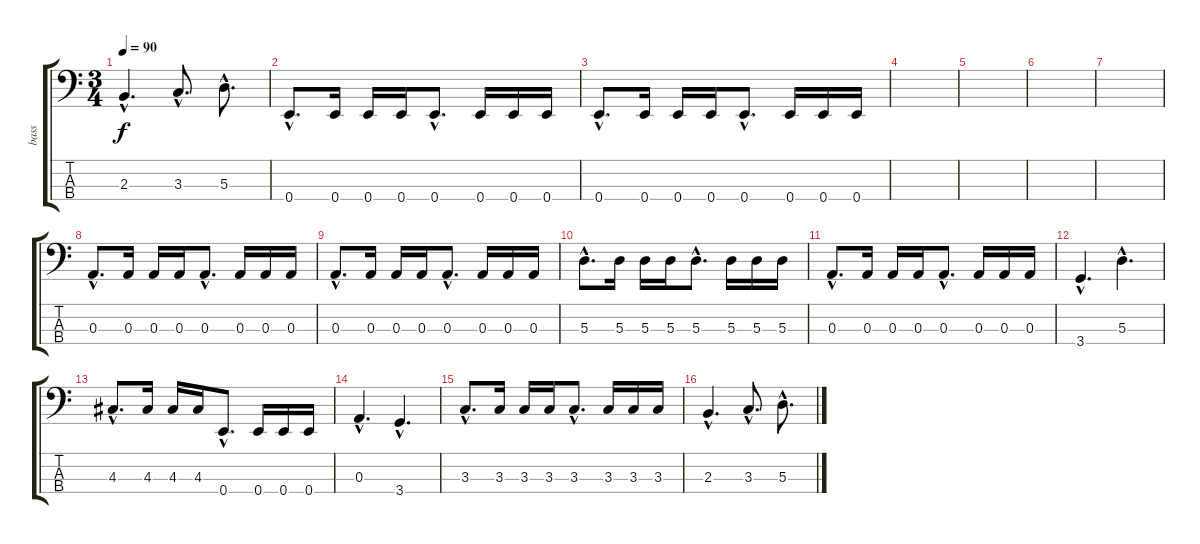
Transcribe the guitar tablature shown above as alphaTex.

\track ("bass" "bass") {instrument electricbasspick}
\staff {score tabs}
\tuning (G2 D2 A1 E1) {hide}
\ts (3 4)
\tempo 90
\clef f4
\ks c
2.3{hac}.4{d dy f} 3.3{hac}.8{d} 5.3{hac}.8{d} |
0.4{hac}.8{d} 0.4.16 0.4.16 0.4.16 0.4{hac}.8{d} 0.4.16 0.4.16 0.4.16 |
0.4{hac}.8{d} 0.4.16 0.4.16 0.4.16 0.4{hac}.8{d} 0.4.16 0.4.16 0.4.16 |
|
|
|
|
0.3{hac}.8{d} 0.3.16 0.3.16 0.3.16 0.3{hac}.8{d} 0.3.16 0.3.16 0.3.16 |
0.3{hac}.8{d} 0.3.16 0.3.16 0.3.16 0.3{hac}.8{d} 0.3.16 0.3.16 0.3.16 |
5.3{hac}.8{d} 5.3.16 5.3.16 5.3.16 5.3{hac}.8{d} 5.3.16 5.3.16 5.3.16 |
0.3{hac}.8{d} 0.3.16 0.3.16 0.3.16 0.3{hac}.8{d} 0.3.16 0.3.16 0.3.16 |
3.4{hac}.4{d} 5.3{hac}.4{d} |
4.3{hac}.8{d} 4.3.16 4.3.16 4.3.16 0.4{hac}.8{d} 0.4.16 0.4.16 0.4.16 |
0.3{hac}.4{d} 3.4{hac}.4{d} |
3.3{hac}.8{d} 3.3.16 3.3.16 3.3.16 3.3{hac}.8{d} 3.3.16 3.3.16 3.3.16 |
2.3{hac}.4{d} 3.3{hac}.8{d} 5.3{hac}.8{d}
